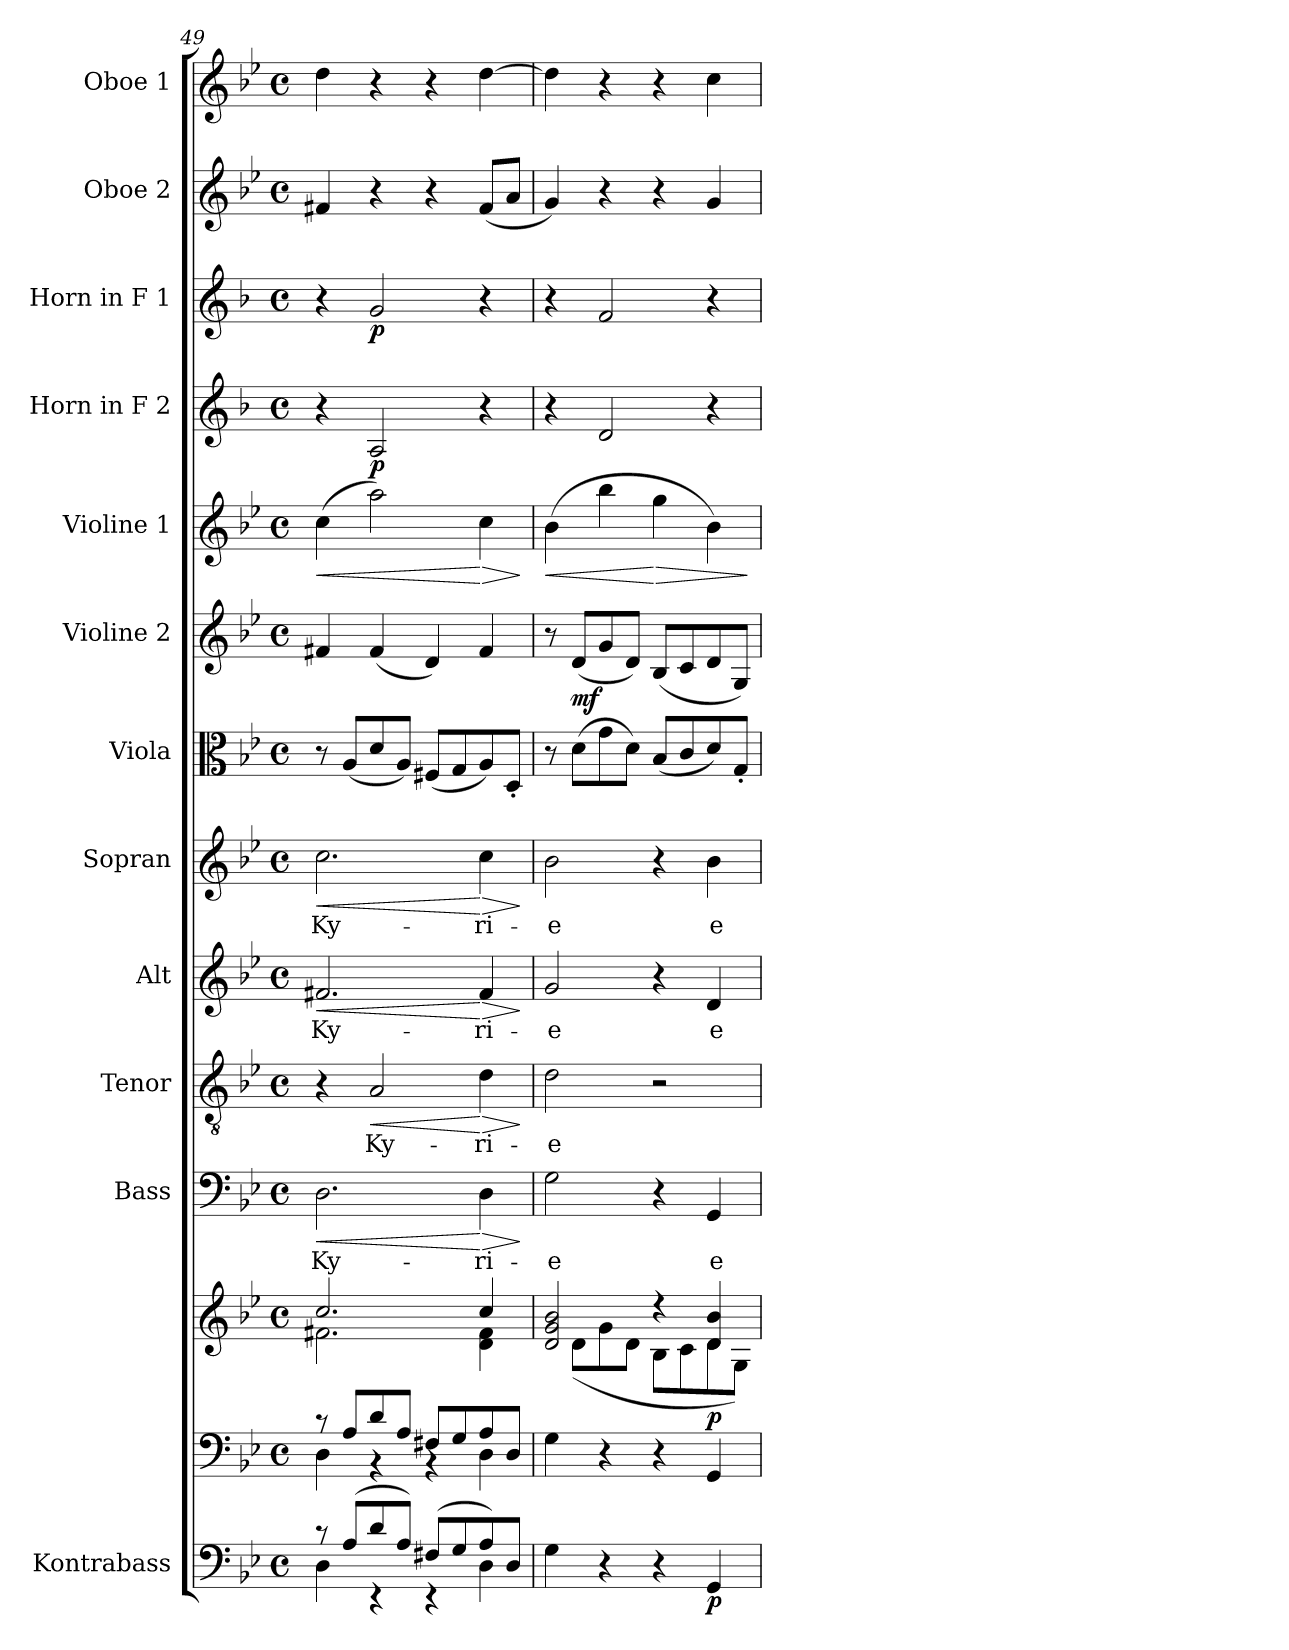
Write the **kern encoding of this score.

**kern	**dynam	**kern	**kern	**dynam	**kern	**text	**dynam	**kern	**text	**dynam	**kern	**text	**dynam	**kern	**text	**dynam	**kern	**kern	**dynam	**kern	**dynam	**kern	**dynam	**kern	**dynam	**kern	**kern
*part13	*part13	*part12	*part12	*part12	*part11	*part11	*part11	*part10	*part10	*part10	*part9	*part9	*part9	*part8	*part8	*part8	*part7	*part6	*part6	*part5	*part5	*part4	*part4	*part3	*part3	*part2	*part1
*staff14	*staff14	*staff13	*staff12	*staff12/13	*staff11	*staff11	*staff11	*staff10	*staff10	*staff10	*staff9	*staff9	*staff9	*staff8	*staff8	*staff8	*staff7	*staff6	*staff6	*staff5	*staff5	*staff4	*staff4	*staff3	*staff3	*staff2	*staff1
*I"Kontrabass	*	*	*	*	*I"Bass	*	*	*I"Tenor	*	*	*I"Alt	*	*	*I"Sopran	*	*	*I"Viola	*I"Violine 2	*	*I"Violine 1	*	*I"Horn in F 2	*	*I"Horn in F 1	*	*I"Oboe 2	*I"Oboe 1
*I'Kb.	*	*	*	*	*I'B.	*	*	*I'T.	*	*	*I'A.	*	*	*I'S.	*	*	*I'Vla.	*I'Vl. 2	*	*I'Vl. 1	*	*	*	*	*	*I'Ob. 2	*I'Ob. 1
!!LO:PB:g=z
*clefF4	*	*clefF4	*clefG2	*	*clefF4	*	*	*clefGv2	*	*	*clefG2	*	*	*clefG2	*	*	*clefC3	*clefG2	*	*clefG2	*	*clefG2	*	*clefG2	*	*clefG2	*clefG2
*ITrd7c12	*	*	*	*	*	*	*	*	*	*	*	*	*	*	*	*	*	*	*	*	*	*ITrd4c7	*	*ITrd4c7	*	*	*
*k[b-e-]	*	*k[b-e-]	*k[b-e-]	*	*k[b-e-]	*	*	*k[b-e-]	*	*	*k[b-e-]	*	*	*k[b-e-]	*	*	*k[b-e-]	*k[b-e-]	*	*k[b-e-]	*	*k[b-e-]	*	*k[b-e-]	*	*k[b-e-]	*k[b-e-]
*B-:	*	*B-:	*B-:	*	*B-:	*	*	*B-:	*	*	*B-:	*	*	*B-:	*	*	*B-:	*B-:	*	*B-:	*	*B-:	*	*B-:	*	*B-:	*B-:
*M4/4	*	*M4/4	*M4/4	*	*M4/4	*	*	*M4/4	*	*	*M4/4	*	*	*M4/4	*	*	*M4/4	*M4/4	*	*M4/4	*	*M4/4	*	*M4/4	*	*M4/4	*M4/4
*met(c)	*	*met(c)	*met(c)	*	*met(c)	*	*	*met(c)	*	*	*met(c)	*	*	*met(c)	*	*	*met(c)	*met(c)	*	*met(c)	*	*met(c)	*	*met(c)	*	*met(c)	*met(c)
=49	=49	=49	=49	=49	=49	=49	=49	=49	=49	=49	=49	=49	=49	=49	=49	=49	=49	=49	=49	=49	=49	=49	=49	=49	=49	=49	=49
*^	*	*^	*^	*	*	*	*	*	*	*	*	*	*	*	*	*	*	*	*	*	*	*	*	*	*	*	*
!	!	!	!	!	!	!	!	!	!LO:LY:b	!LO:HP:b	!	!	!	!	!LO:LY:b	!LO:HP:b	!	!LO:LY:b	!LO:HP:b	!	!	!	!	!LO:HP:b	!	!	!	!	!	!
8rc	4DD\	.	8rB	4D\	2.cc!/	2.f#X!\	.	2.D\	Ky-	<	4r	.	.	2.f#X/	Ky-	<	2.cc\	Ky-	<	8r	4f#X/	.	(>4cc\	<	4r	.	4r	.	4f#X/	4dd\
(<8AA/L	.	.	8A/L	.	.	.	.	.	.	.	.	.	.	.	.	.	.	.	.	(<8A/L	.	.	.	.	.	.	.	.	.	.
!	!	!	!	!	!	!	!	!	!	!	!	!LO:LY:b	!LO:HP:b	!	!	!	!	!	!	!	!	!	!	!	!	!LO:DY:b	!	!LO:DY:b	!	!
8D/	4rEE	.	8d/	4rAA	.	.	.	.	.	.	2A/	Ky-	<	.	.	.	.	.	.	8d/	(<4f#/	.	2aa\)	.	2D/	p	2c/	p	4r	4r
8AA/J)	.	.	8A/J	.	.	.	.	.	.	.	.	.	.	.	.	.	.	.	.	8A/J)	.	.	.	.	.	.	.	.	.	.
(<8FF#X/L	4rEE	.	8F#X/L	4rAA	.	.	.	.	.	.	.	.	.	.	.	.	.	.	.	(<8F#X/L	4d/)	.	.	.	.	.	.	.	4r	4r
8GG/	.	.	8G/	.	.	.	.	.	.	.	.	.	.	.	.	.	.	.	.	8G/	.	.	.	.	.	.	.	.	.	.
!	!	!	!	!	!	!	!	!	!LO:LY:b	!LO:HP:n=1:b	!	!LO:LY:b	!LO:HP:n=1:b	!	!LO:LY:b	!LO:HP:n=1:b	!	!LO:LY:b	!LO:HP:n=1:b	!	!	!	!	!LO:HP:n=1:b	!	!	!	!	!	!
8AA/)	4DD\	.	8A/	4D\	4cc!/	4d!\ 4f#!\	.	4D\	-ri-	[ >	4d\	-ri-	[ >	4f#/	-ri-	[ >	4cc\	-ri-	[ >	8A/)	4f#/	.	4cc\	[ >	4r	.	4r	.	(<8f#/L	[4dd\
8DD/J	.	.	8D/J	.	.	.	.	.	.	.	.	.	.	.	.	.	.	.	.	8D'</J	.	.	.	.	.	.	.	.	8a/J	.
*v	*v	*	*	*	*	*	*	*	*	*	*	*	*	*	*	*	*	*	*	*	*	*	*	*	*	*	*	*	*	*
*	*	*v	*v	*	*	*	*	*	*	*	*	*	*	*	*	*	*	*	*	*	*	*	*	*	*	*	*	*	*
*	*	*	*v	*v	*	*	*	*	*	*	*	*	*	*	*	*	*	*	*	*	*	*	*	*	*	*	*	*
.	.	.	.	.	.	.	]	.	.	]	.	.	]	.	.	]	.	.	.	.	]	.	.	.	.	.	.
=50	=50	=50	=50	=50	=50	=50	=50	=50	=50	=50	=50	=50	=50	=50	=50	=50	=50	=50	=50	=50	=50	=50	=50	=50	=50	=50	=50
*	*	*	*^	*	*	*	*	*	*	*	*	*	*	*	*	*	*	*	*	*	*	*	*	*	*	*	*
!	!	!	!	!	!	!	!LO:LY:b	!	!	!LO:LY:b	!	!	!LO:LY:b	!	!	!LO:LY:b	!	!	!	!	!	!LO:HP:b	!	!	!	!	!	!
4GG\	.	4G\	2d!/ 2g!/ 2b-!/	8ryy	.	2G\	-e	.	2d\	-e	.	2g/	-e	.	2b-\	-e	.	8r	8r	.	(>4b-\	<	4r	.	4r	.	4g/)	4dd\]
!	!	!	!	!	!	!	!	!	!	!	!	!	!	!	!	!	!	!	!	!LO:DY:b	!	!	!	!	!	!	!	!
.	.	.	.	(<8d!\L	.	.	.	.	.	.	.	.	.	.	.	.	.	(>8d\L	(<8d/L	mf	.	.	.	.	.	.	.	.
4r	.	4r	.	8g!\	.	.	.	.	.	.	.	.	.	.	.	.	.	8g\	8g/	.	4bb-\	.	2G/	.	2B-/	.	4r	4r
.	.	.	.	8d!\J	.	.	.	.	.	.	.	.	.	.	.	.	.	8d\J)	8d/J)	.	.	.	.	.	.	.	.	.
!	!	!	!	!	!	!	!	!	!	!	!	!	!	!	!	!	!	!	!	!	!	!LO:HP:n=1:b	!	!	!	!	!	!
4r	.	4r	4r	8B-!\L	.	4r	.	.	2r	.	.	4r	.	.	4r	.	.	(<8B-/L	(<8B-/L	.	4gg\	[ >	.	.	.	.	4r	4r
.	.	.	.	8c!\	.	.	.	.	.	.	.	.	.	.	.	.	.	8c/	8c/	.	.	.	.	.	.	.	.	.
!	!LO:DY:b	!	!	!	!LO:DY:a=2	!	!LO:LY:b	!	!	!	!	!	!LO:LY:b	!	!	!LO:LY:b	!	!	!	!	!	!	!	!	!	!	!	!
4GGG/	p	4GG/	4d!/ 4b-!/	8d!\	p	4GG/	e-	.	.	.	.	4d/	e-	.	4b-\	e-	.	8d/)	8d/	.	4b-\)	.	4r	.	4r	.	4g/	4cc\
.	.	.	.	8G!\J)	.	.	.	.	.	.	.	.	.	.	.	.	.	8G'</J	8G/J)	.	.	.	.	.	.	.	.	.
*	*	*	*v	*v	*	*	*	*	*	*	*	*	*	*	*	*	*	*	*	*	*	*	*	*	*	*	*	*
.	.	.	.	.	.	.	.	.	.	.	.	.	.	.	.	.	.	.	.	.	]	.	.	.	.	.	.
=	=	=	=	=	=	=	=	=	=	=	=	=	=	=	=	=	=	=	=	=	=	=	=	=	=	=	=
*-	*-	*-	*-	*-	*-	*-	*-	*-	*-	*-	*-	*-	*-	*-	*-	*-	*-	*-	*-	*-	*-	*-	*-	*-	*-	*-	*-
